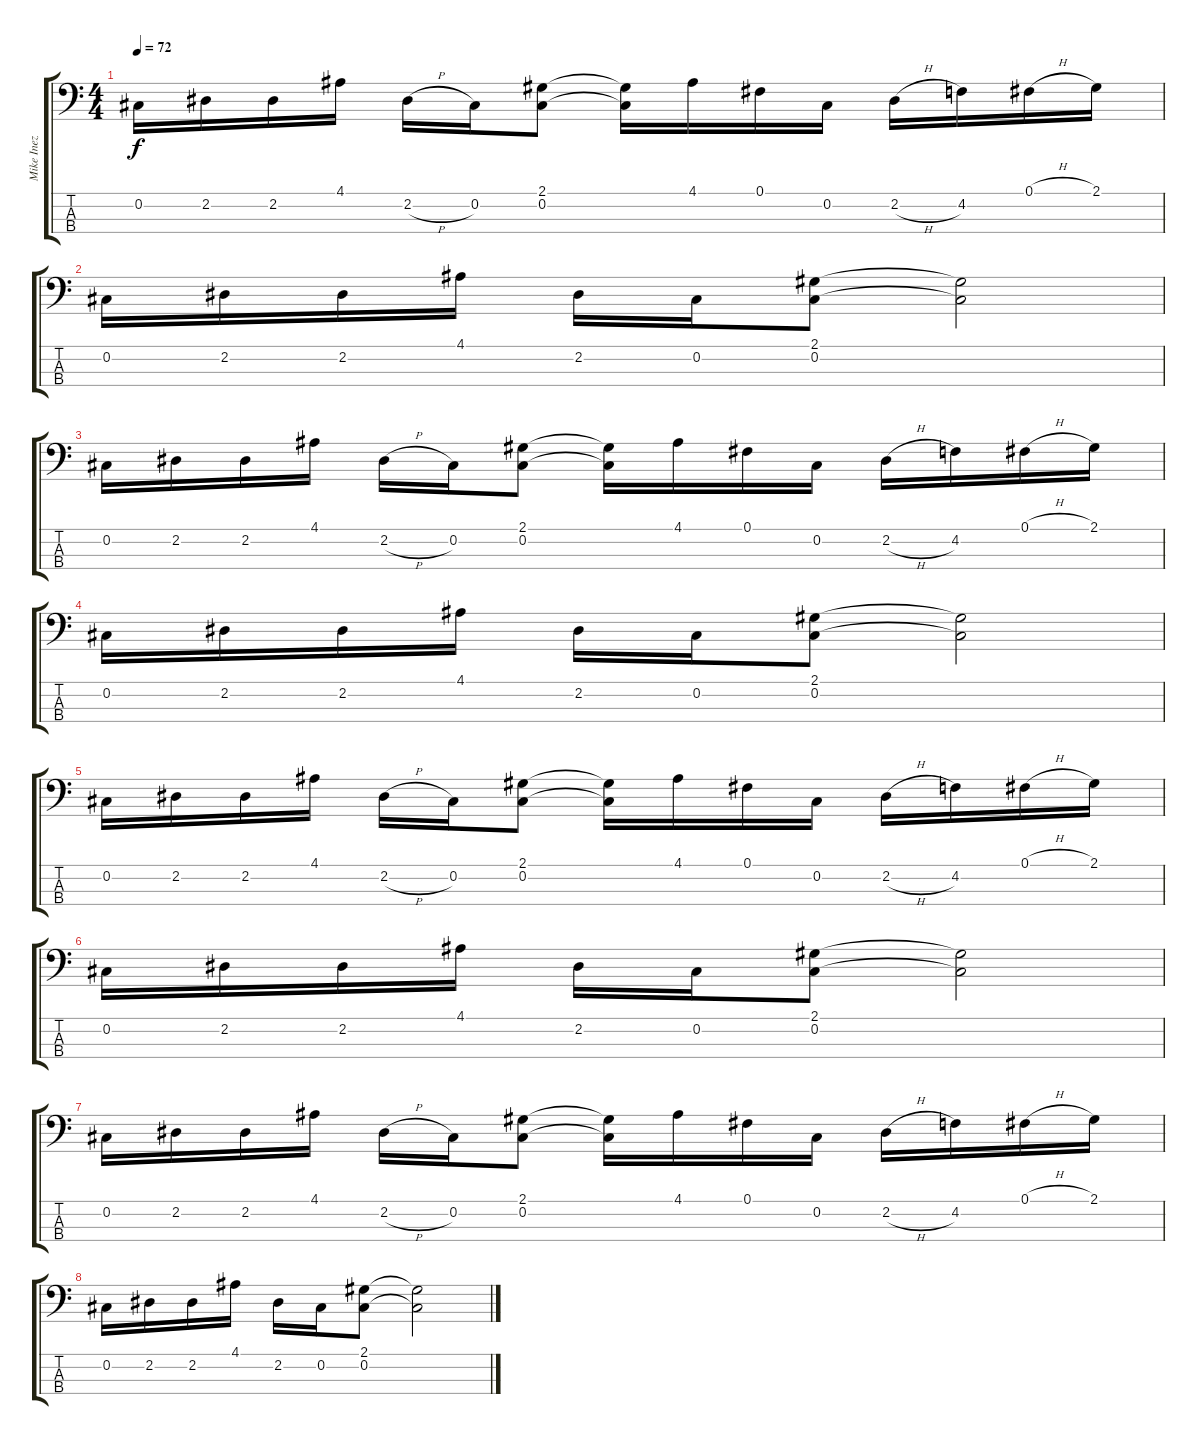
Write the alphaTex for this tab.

\track ("Mike Inez - Bass" "Mike Inez ") {instrument slapbass2}
\staff {score tabs}
\tuning (Gb2 Db2 Ab1 Eb1) {hide}
\ts (4 4)
\tempo 72
\clef f4
\ks c
0.2.16{dy f} 2.2.16 2.2.16 4.1.16 2.2{h}.16 0.2.16 (2.1 0.2).8 (2.1{t} 0.2{t}).16 4.1.16 0.1.16 0.2.16 2.2{h}.16 4.2.16 0.1{h}.16 2.1.16 |
0.2.16 2.2.16 2.2.16 4.1.16 2.2.16 0.2.16 (2.1 0.2).8 (2.1{t} 0.2{t}).2 |
0.2.16 2.2.16 2.2.16 4.1.16 2.2{h}.16 0.2.16 (2.1 0.2).8 (2.1{t} 0.2{t}).16 4.1.16 0.1.16 0.2.16 2.2{h}.16 4.2.16 0.1{h}.16 2.1.16 |
0.2.16 2.2.16 2.2.16 4.1.16 2.2.16 0.2.16 (2.1 0.2).8 (2.1{t} 0.2{t}).2 |
0.2.16 2.2.16 2.2.16 4.1.16 2.2{h}.16 0.2.16 (2.1 0.2).8 (2.1{t} 0.2{t}).16 4.1.16 0.1.16 0.2.16 2.2{h}.16 4.2.16 0.1{h}.16 2.1.16 |
0.2.16 2.2.16 2.2.16 4.1.16 2.2.16 0.2.16 (2.1 0.2).8 (2.1{t} 0.2{t}).2 |
0.2.16 2.2.16 2.2.16 4.1.16 2.2{h}.16 0.2.16 (2.1 0.2).8 (2.1{t} 0.2{t}).16 4.1.16 0.1.16 0.2.16 2.2{h}.16 4.2.16 0.1{h}.16 2.1.16 |
0.2.16 2.2.16 2.2.16 4.1.16 2.2.16 0.2.16 (2.1 0.2).8 (2.1{t} 0.2{t}).2
